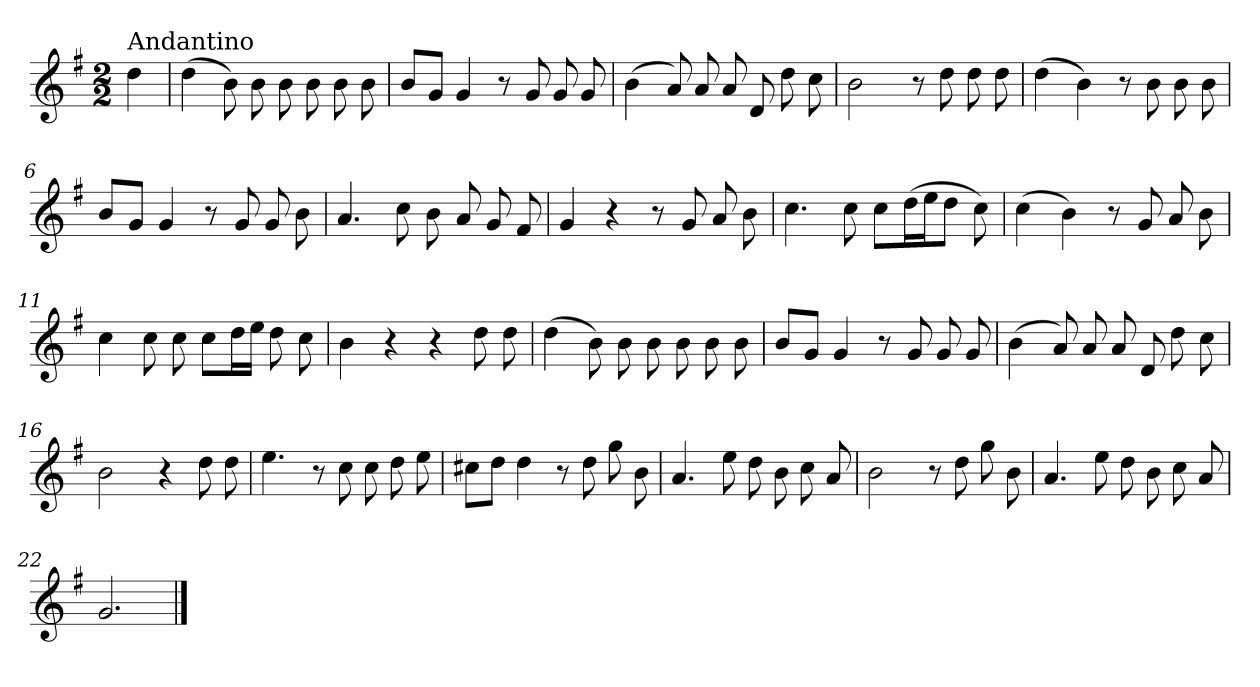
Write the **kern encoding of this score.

**kern
*part1
*staff1
*clefG2
*k[f#]
*G:
*M2/2
=
!LO:TX:a:t=Andantino
4dd\
=1
(>4dd\
8b\)
8b\
8b\
8b\
8b\
8b\
=2
8b/L
8g/J
4g/
8r
8g/
8g/
8g/
=3
(>4b\
8a/)
8a/
8a/
8d/
8dd\
8cc\
=4
2b\
8r
8dd\
8dd\
8dd\
!!LO:LB:g=z
=5
(>4dd\
4b\)
8r
8b\
8b\
8b\
=6
8b/L
8g/J
4g/
8r
8g/
8g/
8b\
=7
4.a/
8cc\
8b\
8a/
8g/
8f#/
=8
4g/
4r
8r
8g/
8a/
8b\
=9
4.cc\
8cc\
8cc\L
(>16dd\L
16ee\J
8dd\J
8cc\)
!!LO:LB:g=z
=10
(>4cc\
4b\)
8r
8g/
8a/
8b\
=11
4cc\
8cc\
8cc\
8cc\L
16dd\L
16ee\JJ
8dd\
8cc\
=12
4b\
4r
4r
8dd\
8dd\
=13
(>4dd\
8b\)
8b\
8b\
8b\
8b\
8b\
=14
8b/L
8g/J
4g/
8r
8g/
8g/
8g/
!!LO:LB:g=z
=15
(>4b\
8a/)
8a/
8a/
8d/
8dd\
8cc\
=16
2b\
4r
8dd\
8dd\
=17
4.ee\
8r
8cc\
8cc\
8dd\
8ee\
=18
8cc#X\L
8dd\J
4dd\
8r
8dd\
8gg\
8b\
=19
4.a/
8ee\
8dd\
8b\
8cc\
8a/
!!LO:LB:g=z
=20
2b\
8r
8dd\
8gg\
8b\
=21
4.a/
8ee\
8dd\
8b\
8cc\
8a/
=22
2.g/
==
*-
